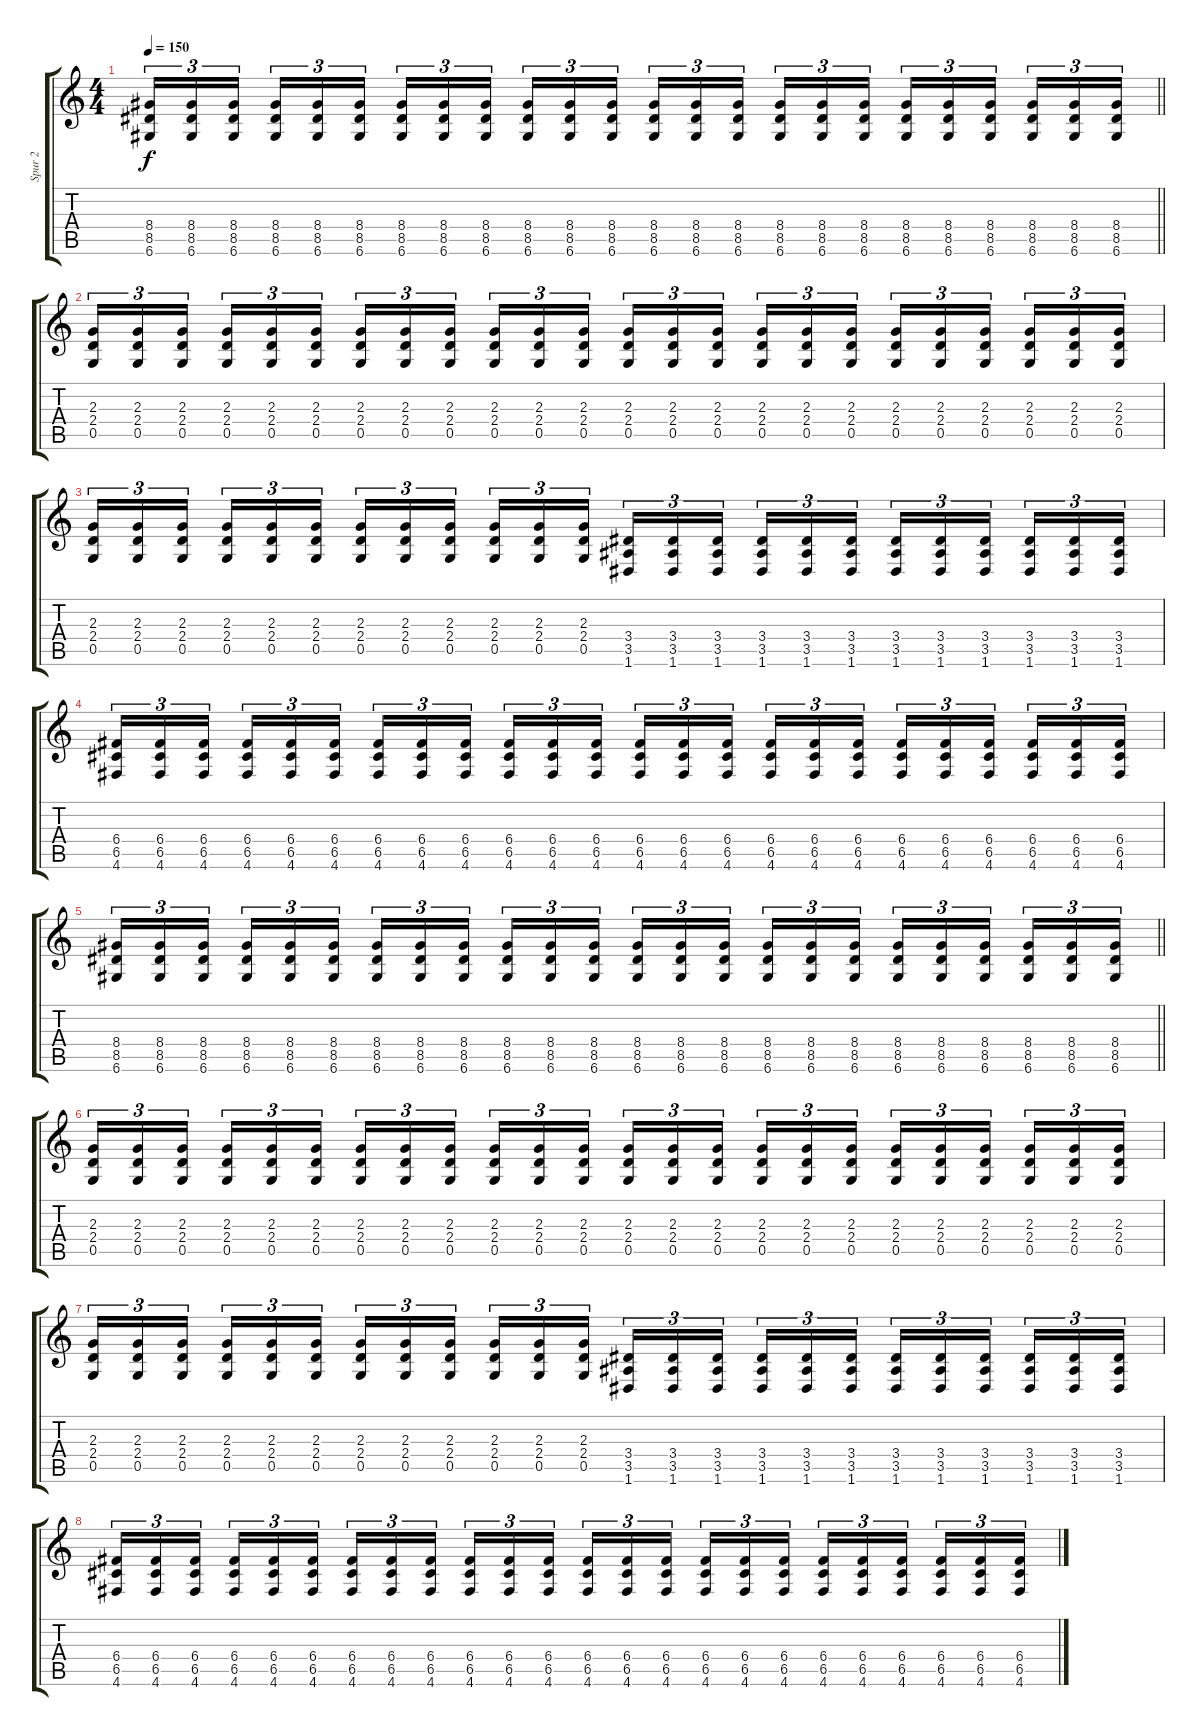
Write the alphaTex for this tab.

\track ("Spur 2" "Spur 2") {instrument distortionguitar}
\staff {score tabs}
\tuning (D4 A3 F3 C3 G2 D2) {hide}
\ts (4 4)
\tempo 150
\clef g2
\barLineRight lightlight
\ks c
(8.4 8.5 6.6).16{tu (3 2) dy f} (8.4 8.5 6.6).16{tu (3 2)} (8.4 8.5 6.6).16{tu (3 2) beam splitsecondary} (8.4 8.5 6.6).16{tu (3 2)} (8.4 8.5 6.6).16{tu (3 2)} (8.4 8.5 6.6).16{tu (3 2)} (8.4 8.5 6.6).16{tu (3 2)} (8.4 8.5 6.6).16{tu (3 2)} (8.4 8.5 6.6).16{tu (3 2) beam splitsecondary} (8.4 8.5 6.6).16{tu (3 2)} (8.4 8.5 6.6).16{tu (3 2)} (8.4 8.5 6.6).16{tu (3 2)} (8.4 8.5 6.6).16{tu (3 2)} (8.4 8.5 6.6).16{tu (3 2)} (8.4 8.5 6.6).16{tu (3 2) beam splitsecondary} (8.4 8.5 6.6).16{tu (3 2)} (8.4 8.5 6.6).16{tu (3 2)} (8.4 8.5 6.6).16{tu (3 2)} (8.4 8.5 6.6).16{tu (3 2)} (8.4 8.5 6.6).16{tu (3 2)} (8.4 8.5 6.6).16{tu (3 2) beam splitsecondary} (8.4 8.5 6.6).16{tu (3 2)} (8.4 8.5 6.6).16{tu (3 2)} (8.4 8.5 6.6).16{tu (3 2)} |
(2.3 2.4 0.5).16{tu (3 2)} (2.3 2.4 0.5).16{tu (3 2)} (2.3 2.4 0.5).16{tu (3 2) beam splitsecondary} (2.3 2.4 0.5).16{tu (3 2)} (2.3 2.4 0.5).16{tu (3 2)} (2.3 2.4 0.5).16{tu (3 2)} (2.3 2.4 0.5).16{tu (3 2)} (2.3 2.4 0.5).16{tu (3 2)} (2.3 2.4 0.5).16{tu (3 2) beam splitsecondary} (2.3 2.4 0.5).16{tu (3 2)} (2.3 2.4 0.5).16{tu (3 2)} (2.3 2.4 0.5).16{tu (3 2)} (2.3 2.4 0.5).16{tu (3 2)} (2.3 2.4 0.5).16{tu (3 2)} (2.3 2.4 0.5).16{tu (3 2) beam splitsecondary} (2.3 2.4 0.5).16{tu (3 2)} (2.3 2.4 0.5).16{tu (3 2)} (2.3 2.4 0.5).16{tu (3 2)} (2.3 2.4 0.5).16{tu (3 2)} (2.3 2.4 0.5).16{tu (3 2)} (2.3 2.4 0.5).16{tu (3 2) beam splitsecondary} (2.3 2.4 0.5).16{tu (3 2)} (2.3 2.4 0.5).16{tu (3 2)} (2.3 2.4 0.5).16{tu (3 2)} |
(2.3 2.4 0.5).16{tu (3 2)} (2.3 2.4 0.5).16{tu (3 2)} (2.3 2.4 0.5).16{tu (3 2) beam splitsecondary} (2.3 2.4 0.5).16{tu (3 2)} (2.3 2.4 0.5).16{tu (3 2)} (2.3 2.4 0.5).16{tu (3 2)} (2.3 2.4 0.5).16{tu (3 2)} (2.3 2.4 0.5).16{tu (3 2)} (2.3 2.4 0.5).16{tu (3 2) beam splitsecondary} (2.3 2.4 0.5).16{tu (3 2)} (2.3 2.4 0.5).16{tu (3 2)} (2.3 2.4 0.5).16{tu (3 2)} (3.4 3.5 1.6).16{tu (3 2)} (3.4 3.5 1.6).16{tu (3 2)} (3.4 3.5 1.6).16{tu (3 2) beam splitsecondary} (3.4 3.5 1.6).16{tu (3 2)} (3.4 3.5 1.6).16{tu (3 2)} (3.4 3.5 1.6).16{tu (3 2)} (3.4 3.5 1.6).16{tu (3 2)} (3.4 3.5 1.6).16{tu (3 2)} (3.4 3.5 1.6).16{tu (3 2) beam splitsecondary} (3.4 3.5 1.6).16{tu (3 2)} (3.4 3.5 1.6).16{tu (3 2)} (3.4 3.5 1.6).16{tu (3 2)} |
(6.4 6.5 4.6).16{tu (3 2)} (6.4 6.5 4.6).16{tu (3 2)} (6.4 6.5 4.6).16{tu (3 2) beam splitsecondary} (6.4 6.5 4.6).16{tu (3 2)} (6.4 6.5 4.6).16{tu (3 2)} (6.4 6.5 4.6).16{tu (3 2)} (6.4 6.5 4.6).16{tu (3 2)} (6.4 6.5 4.6).16{tu (3 2)} (6.4 6.5 4.6).16{tu (3 2) beam splitsecondary} (6.4 6.5 4.6).16{tu (3 2)} (6.4 6.5 4.6).16{tu (3 2)} (6.4 6.5 4.6).16{tu (3 2)} (6.4 6.5 4.6).16{tu (3 2)} (6.4 6.5 4.6).16{tu (3 2)} (6.4 6.5 4.6).16{tu (3 2) beam splitsecondary} (6.4 6.5 4.6).16{tu (3 2)} (6.4 6.5 4.6).16{tu (3 2)} (6.4 6.5 4.6).16{tu (3 2)} (6.4 6.5 4.6).16{tu (3 2)} (6.4 6.5 4.6).16{tu (3 2)} (6.4 6.5 4.6).16{tu (3 2) beam splitsecondary} (6.4 6.5 4.6).16{tu (3 2)} (6.4 6.5 4.6).16{tu (3 2)} (6.4 6.5 4.6).16{tu (3 2)} |
\barLineRight lightlight
(8.4 8.5 6.6).16{tu (3 2)} (8.4 8.5 6.6).16{tu (3 2)} (8.4 8.5 6.6).16{tu (3 2) beam splitsecondary} (8.4 8.5 6.6).16{tu (3 2)} (8.4 8.5 6.6).16{tu (3 2)} (8.4 8.5 6.6).16{tu (3 2)} (8.4 8.5 6.6).16{tu (3 2)} (8.4 8.5 6.6).16{tu (3 2)} (8.4 8.5 6.6).16{tu (3 2) beam splitsecondary} (8.4 8.5 6.6).16{tu (3 2)} (8.4 8.5 6.6).16{tu (3 2)} (8.4 8.5 6.6).16{tu (3 2)} (8.4 8.5 6.6).16{tu (3 2)} (8.4 8.5 6.6).16{tu (3 2)} (8.4 8.5 6.6).16{tu (3 2) beam splitsecondary} (8.4 8.5 6.6).16{tu (3 2)} (8.4 8.5 6.6).16{tu (3 2)} (8.4 8.5 6.6).16{tu (3 2)} (8.4 8.5 6.6).16{tu (3 2)} (8.4 8.5 6.6).16{tu (3 2)} (8.4 8.5 6.6).16{tu (3 2) beam splitsecondary} (8.4 8.5 6.6).16{tu (3 2)} (8.4 8.5 6.6).16{tu (3 2)} (8.4 8.5 6.6).16{tu (3 2)} |
(2.3 2.4 0.5).16{tu (3 2)} (2.3 2.4 0.5).16{tu (3 2)} (2.3 2.4 0.5).16{tu (3 2) beam splitsecondary} (2.3 2.4 0.5).16{tu (3 2)} (2.3 2.4 0.5).16{tu (3 2)} (2.3 2.4 0.5).16{tu (3 2)} (2.3 2.4 0.5).16{tu (3 2)} (2.3 2.4 0.5).16{tu (3 2)} (2.3 2.4 0.5).16{tu (3 2) beam splitsecondary} (2.3 2.4 0.5).16{tu (3 2)} (2.3 2.4 0.5).16{tu (3 2)} (2.3 2.4 0.5).16{tu (3 2)} (2.3 2.4 0.5).16{tu (3 2)} (2.3 2.4 0.5).16{tu (3 2)} (2.3 2.4 0.5).16{tu (3 2) beam splitsecondary} (2.3 2.4 0.5).16{tu (3 2)} (2.3 2.4 0.5).16{tu (3 2)} (2.3 2.4 0.5).16{tu (3 2)} (2.3 2.4 0.5).16{tu (3 2)} (2.3 2.4 0.5).16{tu (3 2)} (2.3 2.4 0.5).16{tu (3 2) beam splitsecondary} (2.3 2.4 0.5).16{tu (3 2)} (2.3 2.4 0.5).16{tu (3 2)} (2.3 2.4 0.5).16{tu (3 2)} |
(2.3 2.4 0.5).16{tu (3 2)} (2.3 2.4 0.5).16{tu (3 2)} (2.3 2.4 0.5).16{tu (3 2) beam splitsecondary} (2.3 2.4 0.5).16{tu (3 2)} (2.3 2.4 0.5).16{tu (3 2)} (2.3 2.4 0.5).16{tu (3 2)} (2.3 2.4 0.5).16{tu (3 2)} (2.3 2.4 0.5).16{tu (3 2)} (2.3 2.4 0.5).16{tu (3 2) beam splitsecondary} (2.3 2.4 0.5).16{tu (3 2)} (2.3 2.4 0.5).16{tu (3 2)} (2.3 2.4 0.5).16{tu (3 2)} (3.4 3.5 1.6).16{tu (3 2)} (3.4 3.5 1.6).16{tu (3 2)} (3.4 3.5 1.6).16{tu (3 2) beam splitsecondary} (3.4 3.5 1.6).16{tu (3 2)} (3.4 3.5 1.6).16{tu (3 2)} (3.4 3.5 1.6).16{tu (3 2)} (3.4 3.5 1.6).16{tu (3 2)} (3.4 3.5 1.6).16{tu (3 2)} (3.4 3.5 1.6).16{tu (3 2) beam splitsecondary} (3.4 3.5 1.6).16{tu (3 2)} (3.4 3.5 1.6).16{tu (3 2)} (3.4 3.5 1.6).16{tu (3 2)} |
(6.4 6.5 4.6).16{tu (3 2)} (6.4 6.5 4.6).16{tu (3 2)} (6.4 6.5 4.6).16{tu (3 2) beam splitsecondary} (6.4 6.5 4.6).16{tu (3 2)} (6.4 6.5 4.6).16{tu (3 2)} (6.4 6.5 4.6).16{tu (3 2)} (6.4 6.5 4.6).16{tu (3 2)} (6.4 6.5 4.6).16{tu (3 2)} (6.4 6.5 4.6).16{tu (3 2) beam splitsecondary} (6.4 6.5 4.6).16{tu (3 2)} (6.4 6.5 4.6).16{tu (3 2)} (6.4 6.5 4.6).16{tu (3 2)} (6.4 6.5 4.6).16{tu (3 2)} (6.4 6.5 4.6).16{tu (3 2)} (6.4 6.5 4.6).16{tu (3 2) beam splitsecondary} (6.4 6.5 4.6).16{tu (3 2)} (6.4 6.5 4.6).16{tu (3 2)} (6.4 6.5 4.6).16{tu (3 2)} (6.4 6.5 4.6).16{tu (3 2)} (6.4 6.5 4.6).16{tu (3 2)} (6.4 6.5 4.6).16{tu (3 2) beam splitsecondary} (6.4 6.5 4.6).16{tu (3 2)} (6.4 6.5 4.6).16{tu (3 2)} (6.4 6.5 4.6).16{tu (3 2)}
